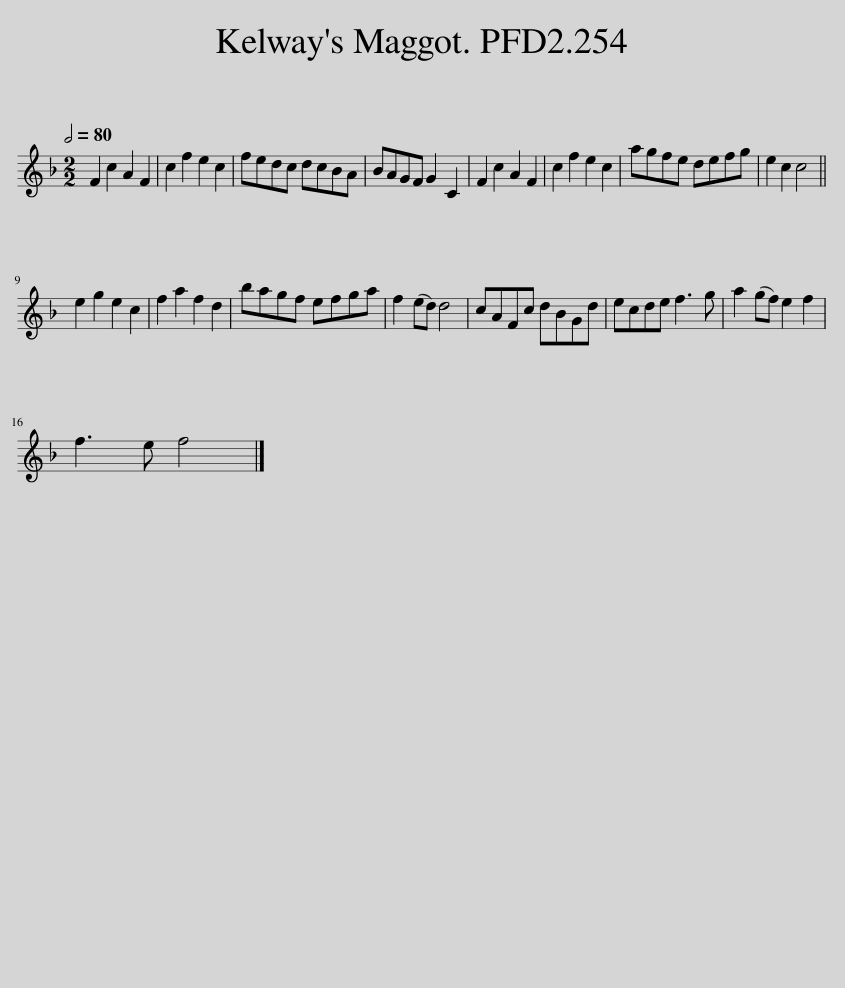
X:1
L:1/8
Q:1/2=80
M:2/2
I:linebreak $
K:F
V:1 treble
V:1
 F2 c2 A2 F2 | c2 f2 e2 c2 | fedc dcBA | BAGF G2 C2 | F2 c2 A2 F2 | %5
 c2 f2 e2 c2 | agfe defg | e2 c2 c4 ||$ e2 g2 e2 c2 | f2 a2 f2 d2 | %10
 bagf efga | f2 (ed) d4 | cAFc dBGd | ecde f3 g | a2 (gf) e2 f2 |$ %15
 f3 e f4 |] %16
